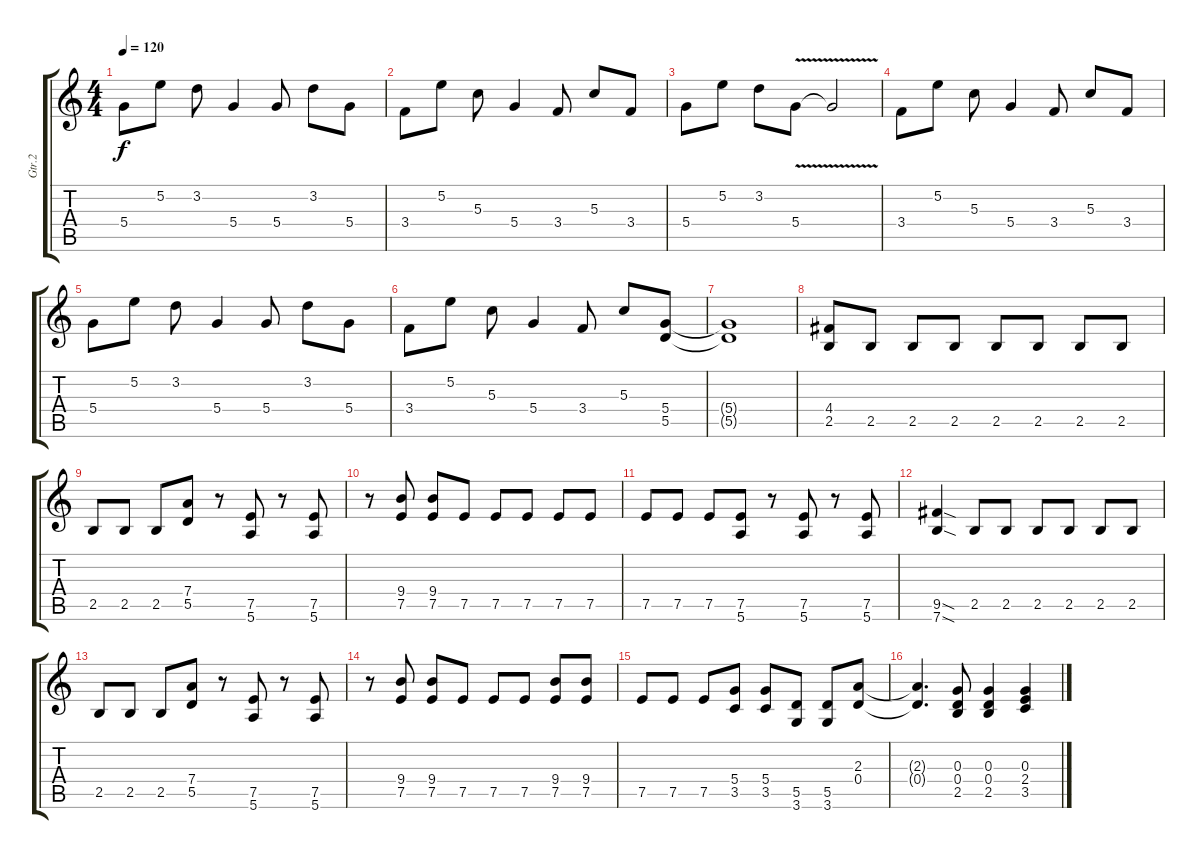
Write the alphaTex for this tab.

\track ("Gtr.2" "Gtr.2") {instrument overdrivenguitar}
\staff {score tabs}
\tuning (E4 B3 G3 D3 A2 E2) {hide}
\ts (4 4)
\tempo 120
\clef g2
\ks c
5.4.8{dy f} 5.2.8 3.2.8 5.4.4 5.4.8 3.2.8 5.4.8 |
3.4.8 5.2.8 5.3.8 5.4.4 3.4.8 5.3.8 3.4.8 |
5.4.8 5.2.8 3.2.8 5.4{v}.8 5.4{t}.2 |
3.4.8 5.2.8 5.3.8 5.4.4 3.4.8 5.3.8 3.4.8 |
5.4.8 5.2.8 3.2.8 5.4.4 5.4.8 3.2.8 5.4.8 |
3.4.8 5.2.8 5.3.8 5.4.4 3.4.8 5.3.8 (5.4 5.5).8 |
(5.4{t} 5.5{t}).1 |
(4.4 2.5).8 2.5.8 2.5.8 2.5.8 2.5.8 2.5.8 2.5.8 2.5.8 |
2.5.8 2.5.8 2.5.8 (7.4 5.5).8 r.8 (7.5 5.6).8 r.8 (7.5 5.6).8 |
r.8 (9.4 7.5).8 (9.4 7.5).8 7.5.8 7.5.8 7.5.8 7.5.8 7.5.8 |
7.5.8 7.5.8 7.5.8 (7.5 5.6).8 r.8 (7.5 5.6).8 r.8 (7.5 5.6).8 |
(9.5{sod} 7.6{sod}).4 2.5.8 2.5.8 2.5.8 2.5.8 2.5.8 2.5.8 |
2.5.8 2.5.8 2.5.8 (7.4 5.5).8 r.8 (7.5 5.6).8 r.8 (7.5 5.6).8 |
r.8 (9.4 7.5).8 (9.4 7.5).8 7.5.8 7.5.8 7.5.8 (9.4 7.5).8 (9.4 7.5).8 |
7.5.8 7.5.8 7.5.8 (5.4 3.5).8 (5.4 3.5).8 (5.5 3.6).8 (5.5 3.6).8 (2.3 0.4).8 |
(2.3{t} 0.4{t}).4{d} (0.3 0.4 2.5).8 (0.3 0.4 2.5).4 (0.3 2.4 3.5).4
